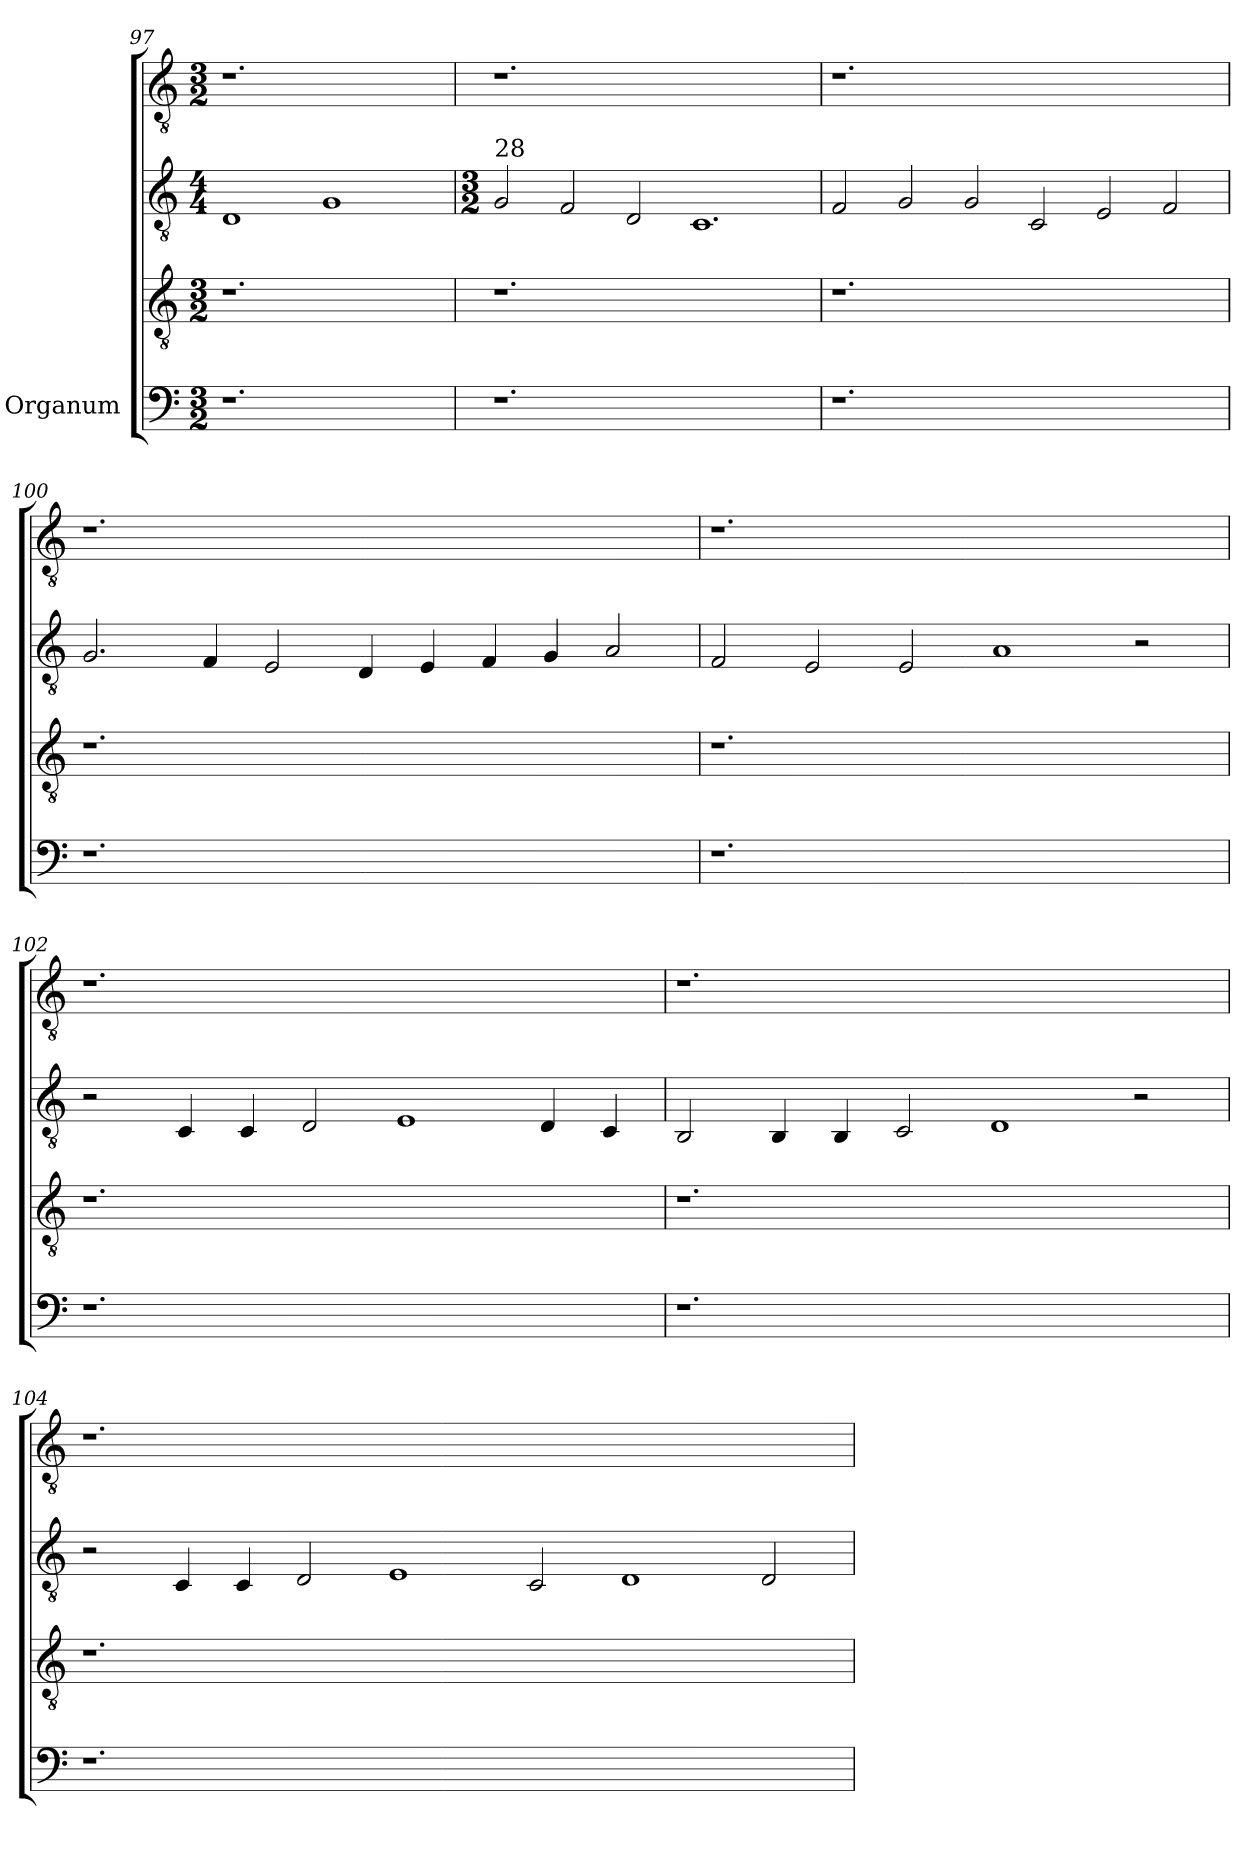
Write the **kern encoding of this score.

**kern	**kern	**kern	**kern
*part4	*part3	*part2	*part1
*staff4	*staff3	*staff2	*staff1
*I"Organum	*	*	*
*clefF4	*clefGv2	*clefGv2	*clefGv2
*k[]	*k[]	*k[]	*k[]
*C:	*C:	*C:	*C:
*M3/2	*M3/2	*M4/4	*M3/2
=97	=97	=97	=97
1.r	1.r	1D	1.r
.	.	1G	.
2ryy	2ryy	.	2ryy
!!LO:LB:g=z
=98	=98	=98	=98
*	*	*M3/2	*
*	*	*MM66	*
!	!	!LO:TX:a:t=28	!
1.r	1.r	2G/	1.r
.	.	2F/	.
.	.	2D/	.
1.ryy	1.ryy	1.C	1.ryy
=99	=99	=99	=99
1.r	1.r	2F/	1.r
.	.	2G/	.
.	.	2G/	.
1.ryy	1.ryy	2C/	1.ryy
.	.	2E/	.
.	.	2F/	.
=100	=100	=100	=100
1.r	1.r	2.G/	1.r
.	.	4F/	.
.	.	2E/	.
1.ryy	1.ryy	4D/	1.ryy
.	.	4E/	.
.	.	4F/	.
.	.	4G/	.
.	.	2A/	.
=101	=101	=101	=101
1.r	1.r	2F/	1.r
.	.	2E/	.
.	.	2E/	.
1.ryy	1.ryy	1A	1.ryy
.	.	2r	.
!!LO:LB:g=z
=102	=102	=102	=102
1.r	1.r	2r	1.r
.	.	4C/	.
.	.	4C/	.
.	.	2D/	.
1.ryy	1.ryy	1E	1.ryy
.	.	4D/	.
.	.	4C/	.
=103	=103	=103	=103
1.r	1.r	2BB/	1.r
.	.	4BB/	.
.	.	4BB/	.
.	.	2C/	.
1.ryy	1.ryy	1D	1.ryy
.	.	2r	.
=104	=104	=104	=104
1.r	1.r	2r	1.r
.	.	4C/	.
.	.	4C/	.
.	.	2D/	.
0.ryy	0.ryy	1E	0.ryy
.	.	2C/	.
.	.	1D	.
.	.	2D/	.
=	=	=	=
*-	*-	*-	*-
